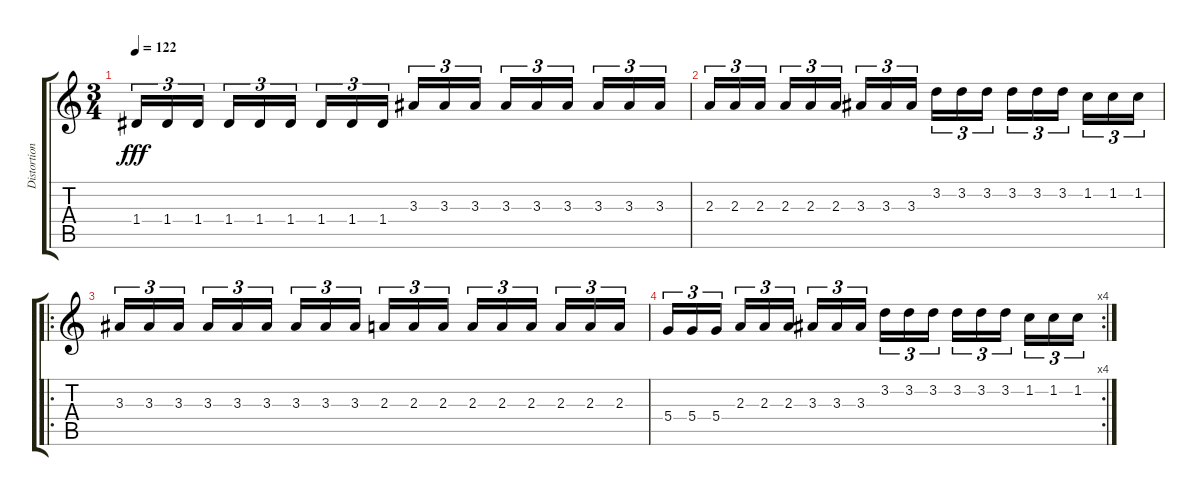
\track ("Distortion Guitar 2" "Distortion") {instrument distortionguitar}
\staff {score tabs}
\tuning (E4 B3 G3 D3 A2 E2) {hide}
\ts (3 4)
\tempo 122
\clef g2
\ks c
1.4.16{tu (3 2) dy fff} 1.4.16{tu (3 2)} 1.4.16{tu (3 2)} 1.4.16{tu (3 2)} 1.4.16{tu (3 2)} 1.4.16{tu (3 2)} 1.4.16{tu (3 2)} 1.4.16{tu (3 2)} 1.4.16{tu (3 2)} 3.3.16{tu (3 2)} 3.3.16{tu (3 2)} 3.3.16{tu (3 2)} 3.3.16{tu (3 2)} 3.3.16{tu (3 2)} 3.3.16{tu (3 2)} 3.3.16{tu (3 2)} 3.3.16{tu (3 2)} 3.3.16{tu (3 2)} |
2.3.16{tu (3 2)} 2.3.16{tu (3 2)} 2.3.16{tu (3 2)} 2.3.16{tu (3 2)} 2.3.16{tu (3 2)} 2.3.16{tu (3 2)} 3.3.16{tu (3 2)} 3.3.16{tu (3 2)} 3.3.16{tu (3 2)} 3.2.16{tu (3 2)} 3.2.16{tu (3 2)} 3.2.16{tu (3 2)} 3.2.16{tu (3 2)} 3.2.16{tu (3 2)} 3.2.16{tu (3 2)} 1.2.16{tu (3 2)} 1.2.16{tu (3 2)} 1.2.16{tu (3 2)} |
\ro
3.3.16{tu (3 2)} 3.3.16{tu (3 2)} 3.3.16{tu (3 2)} 3.3.16{tu (3 2)} 3.3.16{tu (3 2)} 3.3.16{tu (3 2)} 3.3.16{tu (3 2)} 3.3.16{tu (3 2)} 3.3.16{tu (3 2)} 2.3.16{tu (3 2)} 2.3.16{tu (3 2)} 2.3.16{tu (3 2)} 2.3.16{tu (3 2)} 2.3.16{tu (3 2)} 2.3.16{tu (3 2)} 2.3.16{tu (3 2)} 2.3.16{tu (3 2)} 2.3.16{tu (3 2)} |
\rc 4
5.4.16{tu (3 2)} 5.4.16{tu (3 2)} 5.4.16{tu (3 2)} 2.3.16{tu (3 2)} 2.3.16{tu (3 2)} 2.3.16{tu (3 2)} 3.3.16{tu (3 2)} 3.3.16{tu (3 2)} 3.3.16{tu (3 2)} 3.2.16{tu (3 2)} 3.2.16{tu (3 2)} 3.2.16{tu (3 2)} 3.2.16{tu (3 2)} 3.2.16{tu (3 2)} 3.2.16{tu (3 2)} 1.2.16{tu (3 2)} 1.2.16{tu (3 2)} 1.2.16{tu (3 2)}
